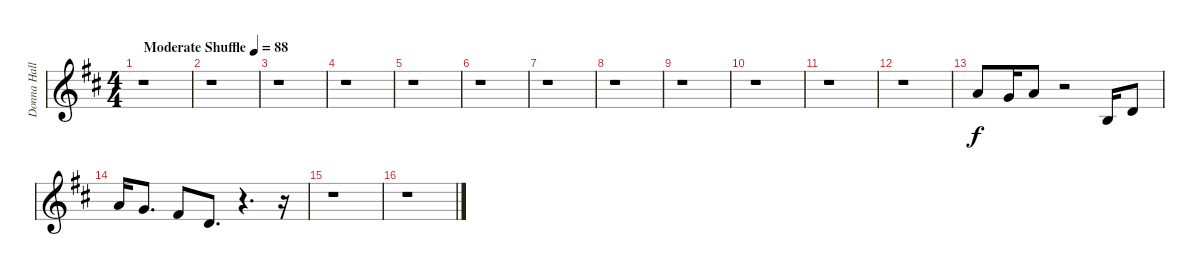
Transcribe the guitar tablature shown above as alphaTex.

\track ("Donna Hall Vocals" "Donna Hall") {instrument lead3calliope}
\staff {score}
\tuning (E4 B3 G3 D3 A2 E2) {hide}
\ts (4 4)
\tempo (88 "Moderate Shuffle")
\clef g2
\ks d
r.1{dy f instrument lead3calliope} |
r.1 |
r.1 |
r.1 |
r.1 |
r.1 |
r.1 |
r.1 |
r.1 |
r.1 |
r.1 |
r.1 |
10.2.8 12.3.16 10.2.8 r.2 9.4.16 12.4.8 |
10.2.16 12.3.8{d} 11.3.8 12.4.8{d} r.4{d} r.16 |
r.1 |
r.1
